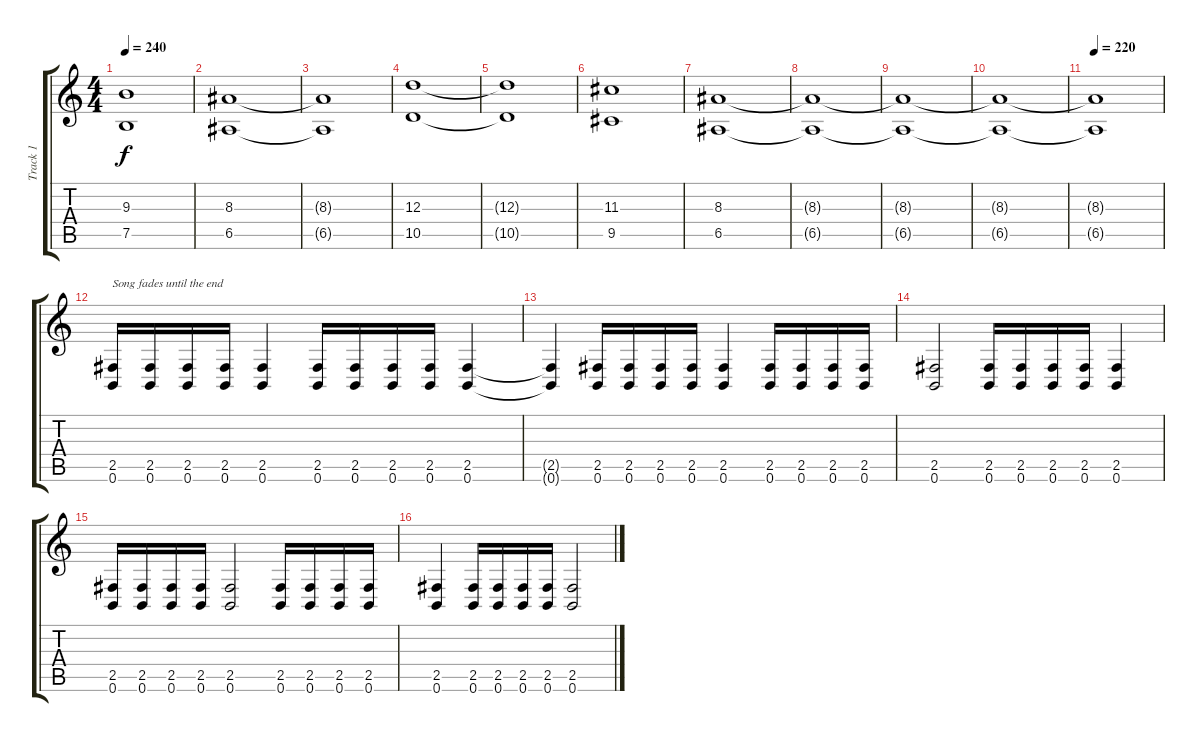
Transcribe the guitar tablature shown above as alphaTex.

\track ("Track 1" "Track 1") {instrument distortionguitar}
\staff {score tabs}
\tuning (B3 Gb3 D3 A2 E2 B1) {hide}
\ts (4 4)
\tempo 240
\clef g2
\ks c
(9.3{t} 7.5{t}).1{dy f} |
(8.3 6.5).1 |
(8.3{t} 6.5{t}).1 |
(12.3 10.5).1 |
(12.3{t} 10.5{t}).1 |
(11.3 9.5).1 |
(8.3 6.5).1 |
(8.3{t} 6.5{t}).1 |
(8.3{t} 6.5{t}).1 |
(8.3{t} 6.5{t}).1 |
\tempo 220
(8.3{t} 6.5{t}).1 |
(2.5 0.6).16{txt "Song fades until the end"} (2.5 0.6).16 (2.5 0.6).16 (2.5 0.6).16 (2.5 0.6).4 (2.5 0.6).16 (2.5 0.6).16 (2.5 0.6).16 (2.5 0.6).16 (2.5 0.6).4 |
(2.5{t} 0.6{t}).4 (2.5 0.6).16 (2.5 0.6).16 (2.5 0.6).16 (2.5 0.6).16 (2.5 0.6).4 (2.5 0.6).16 (2.5 0.6).16 (2.5 0.6).16 (2.5 0.6).16 |
(2.5 0.6).2 (2.5 0.6).16 (2.5 0.6).16 (2.5 0.6).16 (2.5 0.6).16 (2.5 0.6).4 |
(2.5 0.6).16 (2.5 0.6).16 (2.5 0.6).16 (2.5 0.6).16 (2.5 0.6).2 (2.5 0.6).16 (2.5 0.6).16 (2.5 0.6).16 (2.5 0.6).16 |
(2.5 0.6).4 (2.5 0.6).16 (2.5 0.6).16 (2.5 0.6).16 (2.5 0.6).16 (2.5 0.6).2
